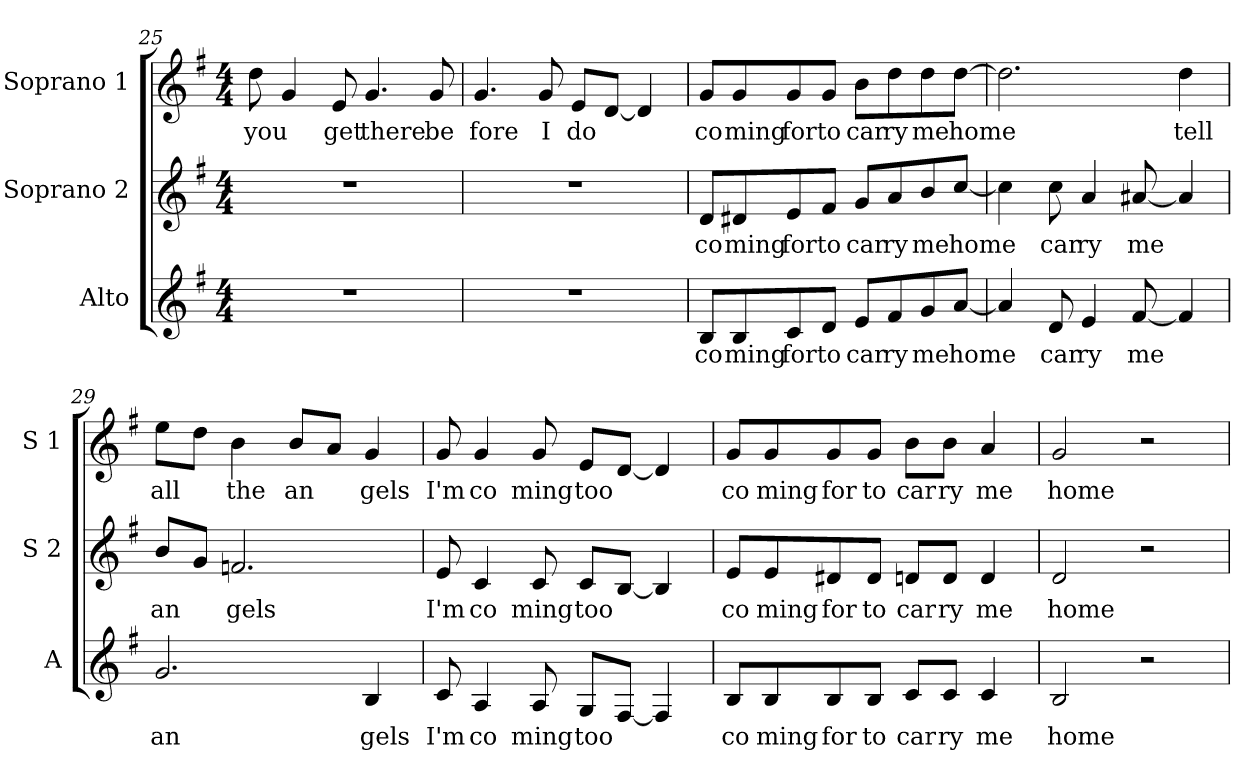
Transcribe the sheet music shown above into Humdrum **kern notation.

**kern	**text	**kern	**text	**kern	**text
*part3	*part3	*part2	*part2	*part1	*part1
*staff3	*staff3	*staff2	*staff2	*staff1	*staff1
*I"Alto	*	*I"Soprano 2	*	*I"Soprano 1	*
*I'A	*	*I'S 2	*	*I'S 1	*
!!LO:LB:g=z
*clefG2	*	*clefG2	*	*clefG2	*
*k[f#]	*	*k[f#]	*	*k[f#]	*
*G:	*	*G:	*	*G:	*
*M4/4	*	*M4/4	*	*M4/4	*
=25	=25	=25	=25	=25	=25
!	!	!	!	!	!LO:LY:b
1r	.	1r	.	8dd\	you
.	.	.	.	4g/	.
!	!	!	!	!	!LO:LY:b
.	.	.	.	8e/	get
!	!	!	!	!	!LO:LY:b
.	.	.	.	4.g/	there
!	!	!	!	!	!LO:LY:b
.	.	.	.	8g/	be
=26	=26	=26	=26	=26	=26
!	!	!	!	!	!LO:LY:b
1r	.	1r	.	4.g/	fore
!	!	!	!	!	!LO:LY:b
.	.	.	.	8g/	I
!	!	!	!	!	!LO:LY:b
.	.	.	.	8e/L	do
.	.	.	.	[8d/J	.
.	.	.	.	4d/]	.
=27	=27	=27	=27	=27	=27
!	!LO:LY:b	!	!	!	!
!	!	!	!LO:LY:b	!	!
!	!	!	!	!	!LO:LY:b
8B/L	co	8d/L	co	8g/L	co
!	!LO:LY:b	!	!	!	!
!	!	!	!LO:LY:b	!	!
!	!	!	!	!	!LO:LY:b
8B/	ming	8d#X/	ming	8g/	ming
!	!LO:LY:b	!	!	!	!
!	!	!	!LO:LY:b	!	!
!	!	!	!	!	!LO:LY:b
8c/	for	8e/	for	8g/	for
!	!LO:LY:b	!	!	!	!
!	!	!	!LO:LY:b	!	!
!	!	!	!	!	!LO:LY:b
8d/J	to	8f#/J	to	8g/J	to
!	!LO:LY:b	!	!	!	!
!	!	!	!LO:LY:b	!	!
!	!	!	!	!	!LO:LY:b
8e/L	car	8g/L	car	8b\L	car
!	!LO:LY:b	!	!	!	!
!	!	!	!LO:LY:b	!	!
!	!	!	!	!	!LO:LY:b
8f#/	ry	8a/	ry	8dd\	ry
!	!LO:LY:b	!	!	!	!
!	!	!	!LO:LY:b	!	!
!	!	!	!	!	!LO:LY:b
8g/	me	8b/	me	8dd\	me
!	!LO:LY:b	!	!	!	!
!	!	!	!LO:LY:b	!	!
!	!	!	!	!	!LO:LY:b
[8a/J	home	[8cc/J	home	[8dd\J	home
!!LO:LB:g=z
=28	=28	=28	=28	=28	=28
4a/]	.	4cc\]	.	2.dd\]	.
!	!LO:LY:b	!	!	!	!
!	!	!	!LO:LY:b	!	!
8d/	car	8cc\	car	.	.
!	!LO:LY:b	!	!	!	!
!	!	!	!LO:LY:b	!	!
4e/	ry	4a/	ry	.	.
!	!LO:LY:b	!	!	!	!
!	!	!	!LO:LY:b	!	!
[8f#/	me	[8a#X/	me	.	.
!	!	!	!	!	!LO:LY:b
4f#/]	.	4a#/]	.	4dd\	tell
=29	=29	=29	=29	=29	=29
!	!LO:LY:b	!	!	!	!
!	!	!	!LO:LY:b	!	!
!	!	!	!	!	!LO:LY:b
2.g/	an	8b/L	an	8ee\L	all
.	.	8g/J	.	8dd\J	.
!	!	!	!LO:LY:b	!	!
!	!	!	!	!	!LO:LY:b
.	.	2.fn/	gels	4b\	the
!	!	!	!	!	!LO:LY:b
.	.	.	.	8b/L	an
.	.	.	.	8a/J	.
!	!LO:LY:b	!	!	!	!
!	!	!	!	!	!LO:LY:b
4B/	gels	.	.	4g/	gels
=30	=30	=30	=30	=30	=30
!	!LO:LY:b	!	!	!	!
!	!	!	!LO:LY:b	!	!
!	!	!	!	!	!LO:LY:b
8c/	I'm	8e/	I'm	8g/	I'm
!	!LO:LY:b	!	!	!	!
!	!	!	!LO:LY:b	!	!
!	!	!	!	!	!LO:LY:b
4A/	co	4c/	co	4g/	co
!	!LO:LY:b	!	!	!	!
!	!	!	!LO:LY:b	!	!
!	!	!	!	!	!LO:LY:b
8A/	ming	8c/	ming	8g/	ming
!	!LO:LY:b	!	!	!	!
!	!	!	!LO:LY:b	!	!
!	!	!	!	!	!LO:LY:b
8G/L	too	8c/L	too	8e/L	too
[8F#/J	.	[8B/J	.	[8d/J	.
4F#/]	.	4B/]	.	4d/]	.
!!LO:LB:g=z
=31	=31	=31	=31	=31	=31
!	!LO:LY:b	!	!	!	!
!	!	!	!LO:LY:b	!	!
!	!	!	!	!	!LO:LY:b
8B/L	co	8e/L	co	8g/L	co
!	!LO:LY:b	!	!	!	!
!	!	!	!LO:LY:b	!	!
!	!	!	!	!	!LO:LY:b
8B/	ming	8e/	ming	8g/	ming
!	!LO:LY:b	!	!	!	!
!	!	!	!LO:LY:b	!	!
!	!	!	!	!	!LO:LY:b
8B/	for	8d#X/	for	8g/	for
!	!LO:LY:b	!	!	!	!
!	!	!	!LO:LY:b	!	!
!	!	!	!	!	!LO:LY:b
8B/J	to	8d#/J	to	8g/J	to
!	!LO:LY:b	!	!	!	!
!	!	!	!LO:LY:b	!	!
!	!	!	!	!	!LO:LY:b
8c/L	car	8dn/L	car	8b\L	car
!	!LO:LY:b	!	!	!	!
!	!	!	!LO:LY:b	!	!
!	!	!	!	!	!LO:LY:b
8c/J	ry	8d/J	ry	8b\J	ry
!	!LO:LY:b	!	!	!	!
!	!	!	!LO:LY:b	!	!
!	!	!	!	!	!LO:LY:b
4c/	me	4d/	me	4a/	me
=32	=32	=32	=32	=32	=32
!	!LO:LY:b	!	!	!	!
!	!	!	!LO:LY:b	!	!
!	!	!	!	!	!LO:LY:b
2B/	home	2d/	home	2g/	home
2r	.	2r	.	2r	.
=	=	=	=	=	=
*-	*-	*-	*-	*-	*-
